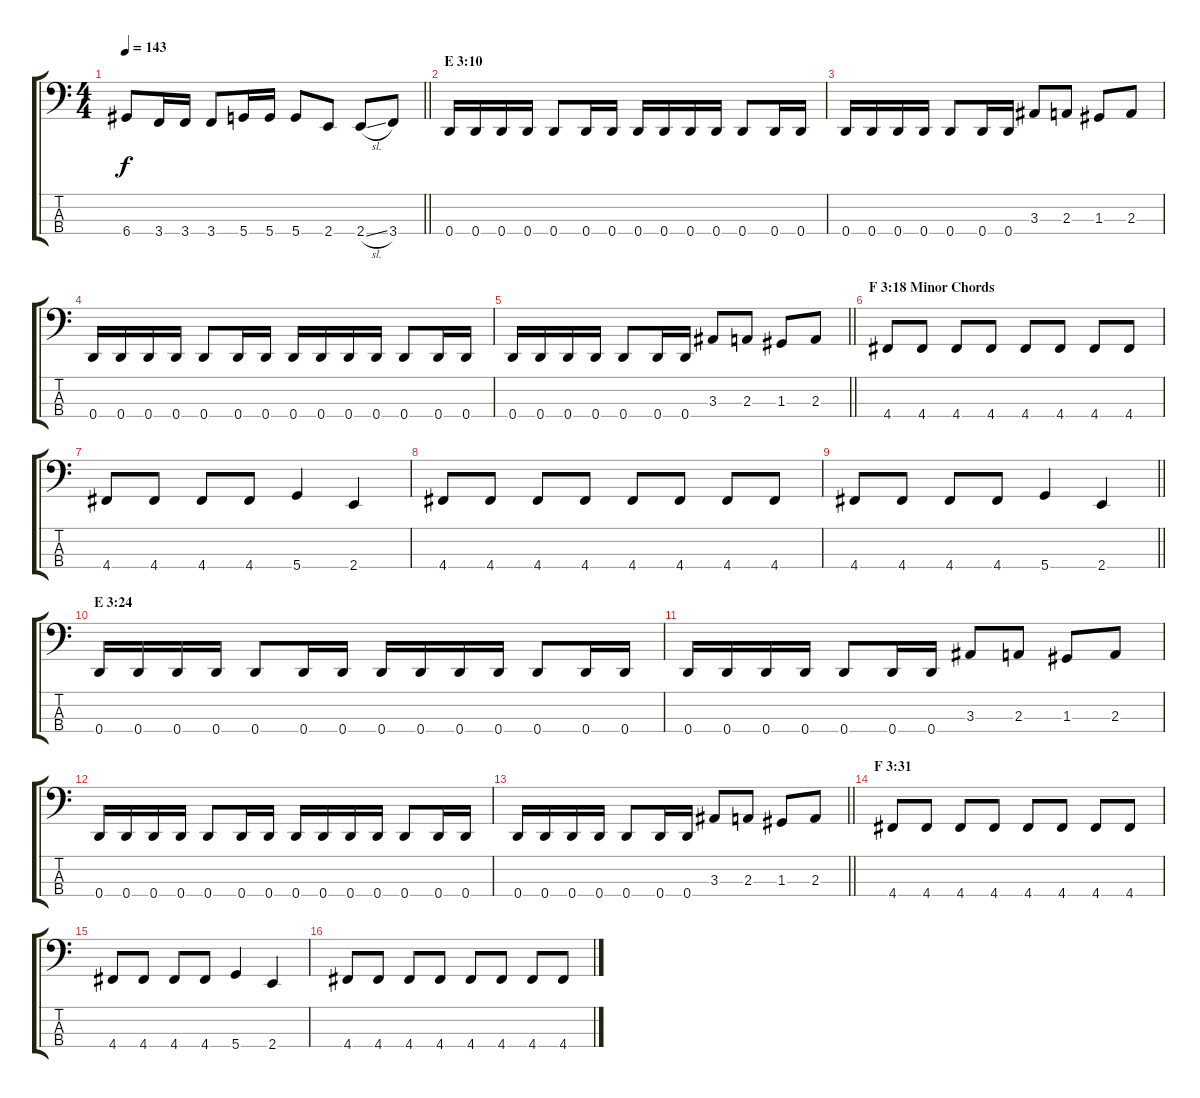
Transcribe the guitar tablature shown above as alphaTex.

\track "" {instrument electricbasspick}
\staff {score tabs}
\tuning (F2 C2 G1 D1) {hide}
\ts (4 4)
\tempo 143
\clef f4
\barLineRight lightlight
\ks c
6.4.8{dy f} 3.4.16 3.4.16 3.4.8 5.4.16 5.4.16 5.4.8 2.4.8 2.4{sl}.8 3.4.8 |
\section ("" "E 3:10")
0.4.16 0.4.16 0.4.16 0.4.16 0.4.8 0.4.16 0.4.16 0.4.16 0.4.16 0.4.16 0.4.16 0.4.8 0.4.16 0.4.16 |
0.4.16 0.4.16 0.4.16 0.4.16 0.4.8 0.4.16 0.4.16 3.3.8 2.3.8 1.3.8 2.3.8 |
0.4.16 0.4.16 0.4.16 0.4.16 0.4.8 0.4.16 0.4.16 0.4.16 0.4.16 0.4.16 0.4.16 0.4.8 0.4.16 0.4.16 |
\barLineRight lightlight
0.4.16 0.4.16 0.4.16 0.4.16 0.4.8 0.4.16 0.4.16 3.3.8 2.3.8 1.3.8 2.3.8 |
\section ("" "F 3:18 Minor Chords")
4.4.8 4.4.8 4.4.8 4.4.8 4.4.8 4.4.8 4.4.8 4.4.8 |
4.4.8 4.4.8 4.4.8 4.4.8 5.4.4 2.4.4 |
4.4.8 4.4.8 4.4.8 4.4.8 4.4.8 4.4.8 4.4.8 4.4.8 |
\barLineRight lightlight
4.4.8 4.4.8 4.4.8 4.4.8 5.4.4 2.4.4 |
\section ("" "E 3:24")
0.4.16 0.4.16 0.4.16 0.4.16 0.4.8 0.4.16 0.4.16 0.4.16 0.4.16 0.4.16 0.4.16 0.4.8 0.4.16 0.4.16 |
0.4.16 0.4.16 0.4.16 0.4.16 0.4.8 0.4.16 0.4.16 3.3.8 2.3.8 1.3.8 2.3.8 |
0.4.16 0.4.16 0.4.16 0.4.16 0.4.8 0.4.16 0.4.16 0.4.16 0.4.16 0.4.16 0.4.16 0.4.8 0.4.16 0.4.16 |
\barLineRight lightlight
0.4.16 0.4.16 0.4.16 0.4.16 0.4.8 0.4.16 0.4.16 3.3.8 2.3.8 1.3.8 2.3.8 |
\section ("" "F 3:31")
4.4.8 4.4.8 4.4.8 4.4.8 4.4.8 4.4.8 4.4.8 4.4.8 |
4.4.8 4.4.8 4.4.8 4.4.8 5.4.4 2.4.4 |
4.4.8 4.4.8 4.4.8 4.4.8 4.4.8 4.4.8 4.4.8 4.4.8
